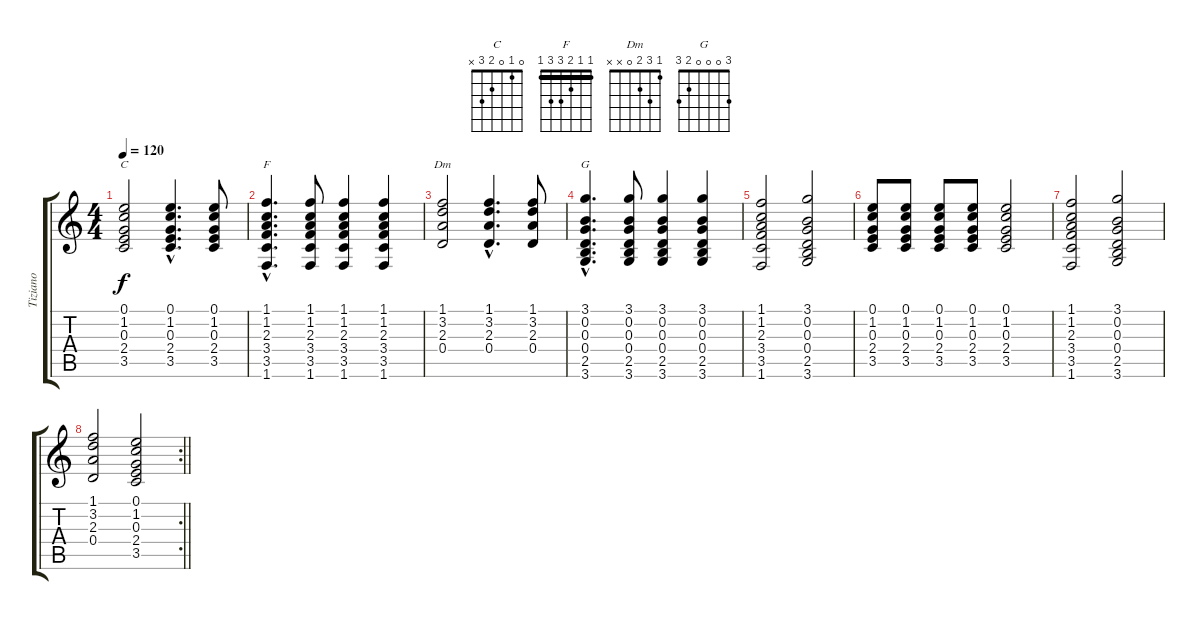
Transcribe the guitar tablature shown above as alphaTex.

\track ("Tiziano" "Tiziano") {instrument distortionguitar}
\staff {score tabs}
\tuning (E4 B3 G3 D3 A2 E2) {hide}
\chord ("C" 0 1 0 2 3 x)
\chord ("F" 1 1 2 3 3 1) {barre 1}
\chord ("Dm" 1 3 2 0 x x)
\chord ("G" 3 0 0 0 2 3)
\ts (4 4)
\tempo 120
\clef g2
\ks c
(0.1 1.2 0.3 2.4 3.5).2{ch "C" dy f} (0.1{hac} 1.2{hac} 0.3{hac} 2.4{hac} 3.5{hac}).4{d} (0.1 1.2 0.3 2.4 3.5).8 |
(1.1{hac} 1.2{hac} 2.3{hac} 3.4{hac} 3.5{hac} 1.6{hac}).4{d ch "F"} (1.1 1.2 2.3 3.4 3.5 1.6).8 (1.1 1.2 2.3 3.4 3.5 1.6).4 (1.1 1.2 2.3 3.4 3.5 1.6).4 |
(1.1 3.2 2.3 0.4).2{ch "Dm"} (1.1{hac} 3.2{hac} 2.3{hac} 0.4{hac}).4{d} (1.1 3.2 2.3 0.4).8 |
(3.1{hac} 0.2{hac} 0.3{hac} 0.4{hac} 2.5{hac} 3.6{hac}).4{d ch "G"} (3.1 0.2 0.3 0.4 2.5 3.6).8 (3.1 0.2 0.3 0.4 2.5 3.6).4 (3.1 0.2 0.3 0.4 2.5 3.6).4 |
(1.1 1.2 2.3 3.4 3.5 1.6).2 (3.1 0.2 0.3 0.4 2.5 3.6).2 |
(0.1 1.2 0.3 2.4 3.5).8 (0.1 1.2 0.3 2.4 3.5).8 (0.1 1.2 0.3 2.4 3.5).8 (0.1 1.2 0.3 2.4 3.5).8 (0.1 1.2 0.3 2.4 3.5).2 |
(1.1 1.2 2.3 3.4 3.5 1.6).2 (3.1 0.2 0.3 0.4 2.5 3.6).2 |
\rc 2
\barLineRight lightlight
(1.1 3.2 2.3 0.4).2 (0.1 1.2 0.3 2.4 3.5).2
